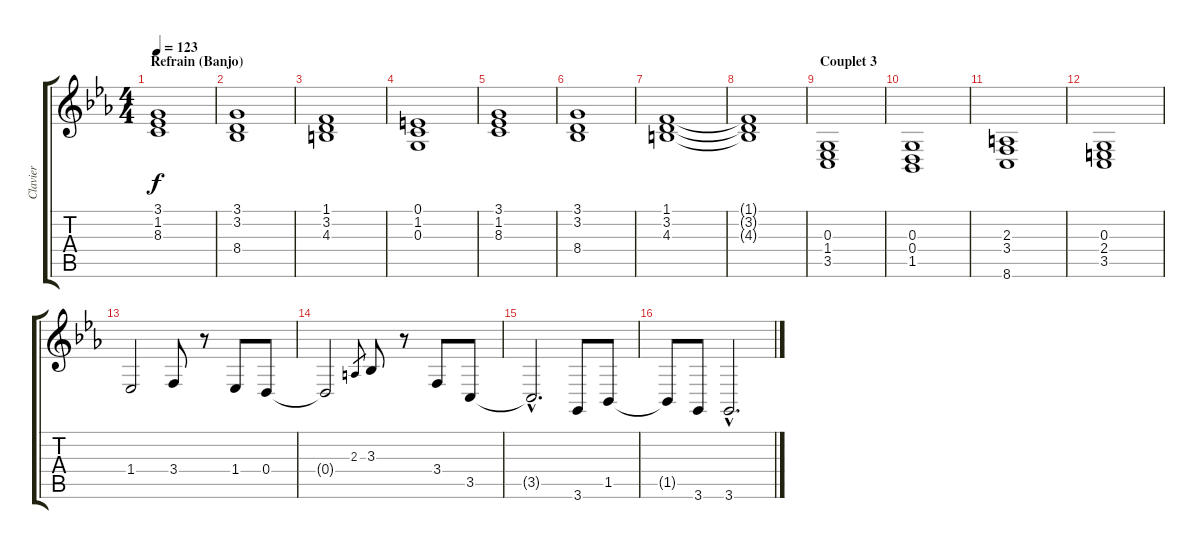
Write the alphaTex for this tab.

\track ("Clavier" "Clavier") {instrument tremolostrings}
\staff {score tabs}
\tuning (E4 B3 G3 D3 A2 E2) {hide}
\ts (4 4)
\section ("" "Refrain (Banjo)")
\tempo 123
\clef g2
\ks cminor
(3.1 1.2 8.3).1{dy f} |
(3.1 3.2 8.4).1 |
(1.1 3.2 4.3).1 |
(0.1 1.2 0.3).1 |
(3.1 1.2 8.3).1 |
(3.1 3.2 8.4).1 |
(1.1 3.2 4.3).1 |
(1.1{t} 3.2{t} 4.3{t}).1 |
\section ("" "Couplet 3")
(0.3 1.4 3.5).1 |
(0.3 0.4 1.5).1 |
(2.3 3.4 8.6).1 |
(0.3 2.4 3.5).1 |
1.4.2 3.4.8 r.8 1.4.8 0.4.8 |
0.4{t}.2 2.3.8{gr} 3.3.8 r.8 3.4.8 3.5.8 |
3.5{hac t}.2{d} 3.6.8 1.5.8 |
1.5{t}.8 3.6.8 3.6{hac}.2{d}
